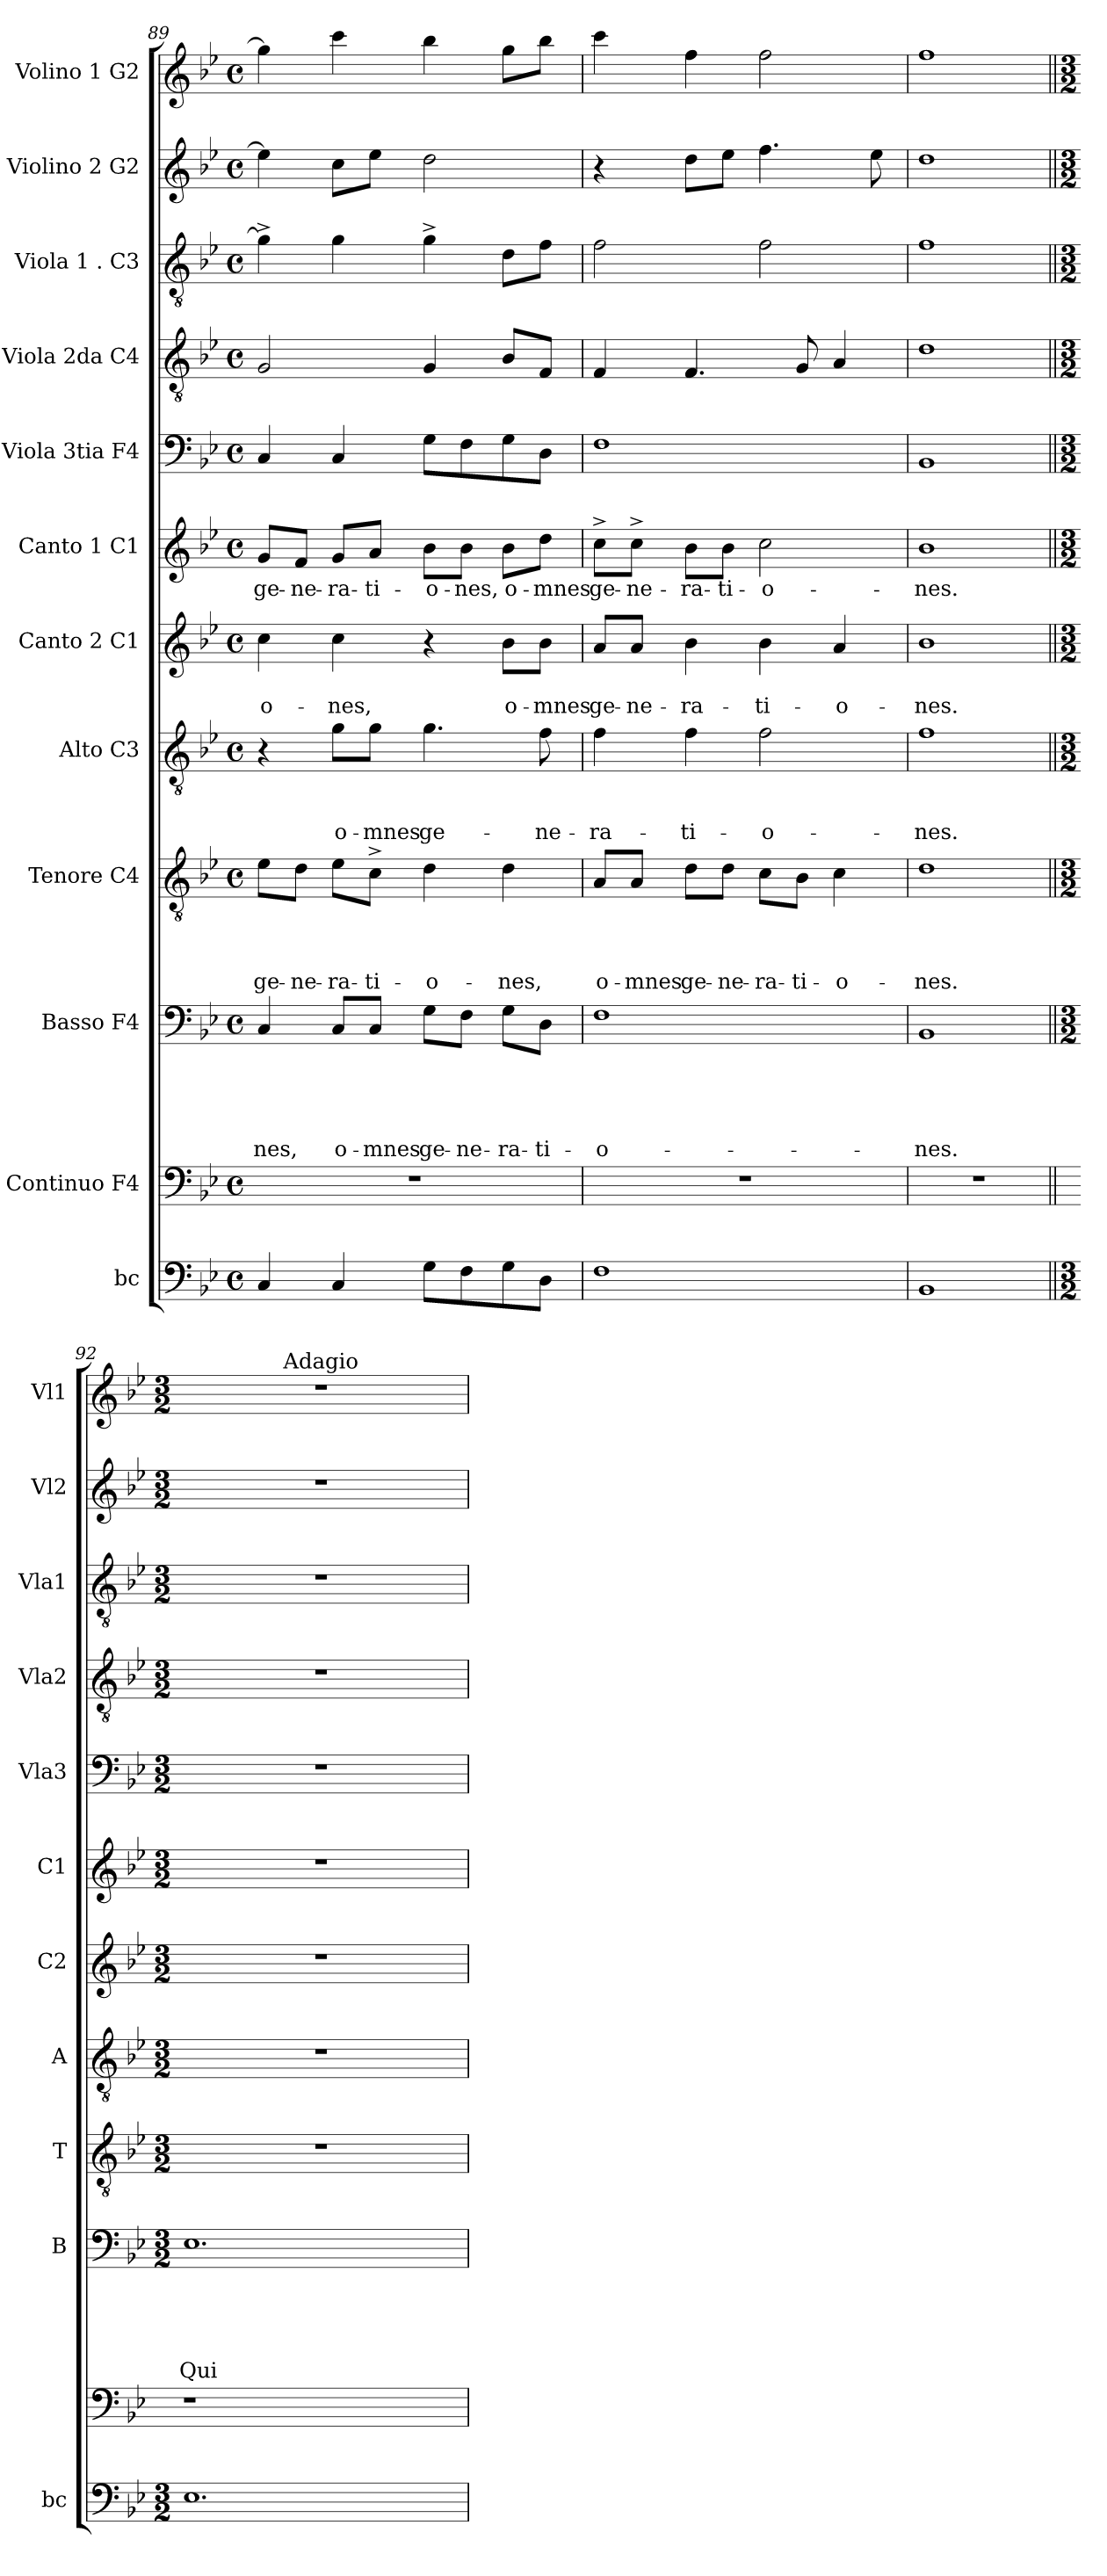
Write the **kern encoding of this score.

**kern	**kern	**kern	**text	**text	**text	**text	**text	**kern	**text	**text	**text	**text	**kern	**text	**text	**text	**kern	**text	**text	**kern	**text	**kern	**kern	**kern	**kern	**kern
*part12	*part11	*part10	*part10	*part10	*part10	*part10	*part10	*part9	*part9	*part9	*part9	*part9	*part8	*part8	*part8	*part8	*part7	*part7	*part7	*part6	*part6	*part5	*part4	*part3	*part2	*part1
*staff12	*staff11	*staff10	*staff10	*staff10	*staff10	*staff10	*staff10	*staff9	*staff9	*staff9	*staff9	*staff9	*staff8	*staff8	*staff8	*staff8	*staff7	*staff7	*staff7	*staff6	*staff6	*staff5	*staff4	*staff3	*staff2	*staff1
*I"bc	*I"Continuo F4	*I"Basso F4	*	*	*	*	*	*I"Tenore C4	*	*	*	*	*I"Alto C3	*	*	*	*I"Canto 2 C1	*	*	*I"Canto 1 C1	*	*I"Viola 3tia F4	*I"Viola 2da C4	*I"Viola 1 . C3	*I"Violino 2 G2	*I"Volino 1 G2
*I'bc	*	*I'B	*	*	*	*	*	*I'T	*	*	*	*	*I'A	*	*	*	*I'C2	*	*	*I'C1	*	*I'Vla3	*I'Vla2	*I'Vla1	*I'Vl2	*I'Vl1
*clefF4	*clefF4	*clefF4	*	*	*	*	*	*clefGv2	*	*	*	*	*clefGv2	*	*	*	*clefG2	*	*	*clefG2	*	*clefF4	*clefGv2	*clefGv2	*clefG2	*clefG2
*k[b-e-]	*k[b-e-]	*k[b-e-]	*	*	*	*	*	*k[b-e-]	*	*	*	*	*k[b-e-]	*	*	*	*k[b-e-]	*	*	*k[b-e-]	*	*k[b-e-]	*k[b-e-]	*k[b-e-]	*k[b-e-]	*k[b-e-]
*B-:	*B-:	*B-:	*	*	*	*	*	*B-:	*	*	*	*	*B-:	*	*	*	*B-:	*	*	*B-:	*	*B-:	*B-:	*B-:	*B-:	*B-:
*M4/4	*M4/4	*M4/4	*	*	*	*	*	*M4/4	*	*	*	*	*M4/4	*	*	*	*M4/4	*	*	*M4/4	*	*M4/4	*M4/4	*M4/4	*M4/4	*M4/4
*met(c)	*met(c)	*met(c)	*	*	*	*	*	*met(c)	*	*	*	*	*met(c)	*	*	*	*met(c)	*	*	*met(c)	*	*met(c)	*met(c)	*met(c)	*met(c)	*met(c)
=89	=89	=89	=89	=89	=89	=89	=89	=89	=89	=89	=89	=89	=89	=89	=89	=89	=89	=89	=89	=89	=89	=89	=89	=89	=89	=89
!	!	!	!	!	!	!	!LO:LY:b	!	!	!	!	!LO:LY:b	!	!	!	!	!	!	!LO:LY:b	!	!LO:LY:b	!	!	!	!	!
4C/	1r	4C/	.	.	.	.	-nes,	8e-\L	.	.	.	ge-	4r	.	.	.	4cc\	.	-o-	8g/L	ge-	4C/	2G/	4g^>\]	4ee-\]	4gg\]
!	!	!	!	!	!	!	!	!	!	!	!	!LO:LY:b	!	!	!	!	!	!	!	!	!LO:LY:b	!	!	!	!	!
.	.	.	.	.	.	.	.	8d\J	.	.	.	-ne-	.	.	.	.	.	.	.	8f/J	-ne-	.	.	.	.	.
!	!	!	!	!	!	!	!LO:LY:b	!	!	!	!	!LO:LY:b	!	!	!	!LO:LY:b	!	!	!LO:LY:b	!	!LO:LY:b	!	!	!	!	!
4C/	.	8C/L	.	.	.	.	o-	8e-\L	.	.	.	-ra-	8g\L	.	.	o-	4cc\	.	-nes,	8g/L	-ra-	4C/	.	4g\	8cc\L	4ccc\
!	!	!	!	!	!	!	!LO:LY:b	!	!	!	!	!LO:LY:b	!	!	!	!LO:LY:b	!	!	!	!	!LO:LY:b	!	!	!	!	!
.	.	8C/J	.	.	.	.	-mnes	8c^>\J	.	.	.	-ti-	8g\J	.	.	-mnes	.	.	.	8a/J	-ti-	.	.	.	8ee-\J	.
!	!	!	!	!	!	!	!LO:LY:b	!	!	!	!	!LO:LY:b	!	!	!	!LO:LY:b	!	!	!	!	!LO:LY:b	!	!	!	!	!
8G\L	.	8G\L	.	.	.	.	ge-	4d\	.	.	.	-o-	4.g\	.	.	ge-	4r	.	.	8b-\L	-o-	8G\L	4G/	4g^>\	2dd\	4bb-\
!	!	!	!	!	!	!	!LO:LY:b	!	!	!	!	!	!	!	!	!	!	!	!	!	!LO:LY:b	!	!	!	!	!
8F\	.	8F\J	.	.	.	.	-ne-	.	.	.	.	.	.	.	.	.	.	.	.	8b-\J	-nes,	8F\	.	.	.	.
!	!	!	!	!	!	!	!LO:LY:b	!	!	!	!	!LO:LY:b	!	!	!	!	!	!	!LO:LY:b	!	!LO:LY:b	!	!	!	!	!
8G\	.	8G\L	.	.	.	.	-ra-	4d\	.	.	.	-nes,	.	.	.	.	8b-\L	.	o-	8b-\L	o-	8G\	8B-/L	8d\L	.	8gg\L
!	!	!	!	!	!	!	!LO:LY:b	!	!	!	!	!	!	!	!	!LO:LY:b	!	!	!LO:LY:b	!	!LO:LY:b	!	!	!	!	!
8D\J	.	8D\J	.	.	.	.	-ti-	.	.	.	.	.	8f\	.	.	-ne-	8b-\J	.	-mnes	8dd\J	-mnes	8D\J	8F/J	8f\J	.	8bb-\J
=90	=90	=90	=90	=90	=90	=90	=90	=90	=90	=90	=90	=90	=90	=90	=90	=90	=90	=90	=90	=90	=90	=90	=90	=90	=90	=90
!	!	!	!	!	!	!	!LO:LY:b:rj	!	!	!	!	!LO:LY:b	!	!	!	!LO:LY:b	!	!	!LO:LY:b	!	!LO:LY:b	!	!	!	!	!
1F	1r	1F	.	.	.	.	-o-	8A/L	.	.	.	o-	4f\	.	.	-ra-	8a/L	.	ge-	8cc^>\L	ge-	1F	4F/	2f\	4r	4ccc\
!	!	!	!	!	!	!	!	!	!	!	!	!LO:LY:b	!	!	!	!	!	!	!LO:LY:b	!	!LO:LY:b	!	!	!	!	!
.	.	.	.	.	.	.	.	8A/J	.	.	.	-mnes	.	.	.	.	8a/J	.	-ne-	8cc^>\J	-ne-	.	.	.	.	.
!	!	!	!	!	!	!	!	!	!	!	!	!LO:LY:b	!	!	!	!LO:LY:b	!	!	!LO:LY:b	!	!LO:LY:b	!	!	!	!	!
.	.	.	.	.	.	.	.	8d\L	.	.	.	ge-	4f\	.	.	-ti-	4b-\	.	-ra-	8b-\L	-ra-	.	4.F/	.	8dd\L	4ff\
!	!	!	!	!	!	!	!	!	!	!	!	!LO:LY:b	!	!	!	!	!	!	!	!	!LO:LY:b	!	!	!	!	!
.	.	.	.	.	.	.	.	8d\J	.	.	.	-ne-	.	.	.	.	.	.	.	8b-\J	-ti-	.	.	.	8ee-\J	.
!	!	!	!	!	!	!	!	!	!	!	!	!LO:LY:b:rj	!	!	!	!LO:LY:b	!	!	!LO:LY:b	!	!LO:LY:b	!	!	!	!	!
.	.	.	.	.	.	.	.	8c\L	.	.	.	-ra-	2f\	.	.	-o-	4b-\	.	-ti-	2cc\	-o-	.	.	2f\	4.ff\	2ff\
!	!	!	!	!	!	!	!	!	!	!	!	!LO:LY:b	!	!	!	!	!	!	!	!	!	!	!	!	!	!
.	.	.	.	.	.	.	.	8B-\J	.	.	.	-ti-	.	.	.	.	.	.	.	.	.	.	8G/	.	.	.
!	!	!	!	!	!	!	!	!	!	!	!	!LO:LY:b	!	!	!	!	!	!	!LO:LY:b	!	!	!	!	!	!	!
.	.	.	.	.	.	.	.	4c\	.	.	.	-o-	.	.	.	.	4a/	.	-o-	.	.	.	4A/	.	.	.
.	.	.	.	.	.	.	.	.	.	.	.	.	.	.	.	.	.	.	.	.	.	.	.	.	8ee-\	.
=91	=91	=91	=91	=91	=91	=91	=91	=91	=91	=91	=91	=91	=91	=91	=91	=91	=91	=91	=91	=91	=91	=91	=91	=91	=91	=91
!	!	!	!	!	!	!	!LO:LY:b	!	!	!	!	!LO:LY:b	!	!	!	!LO:LY:b	!	!	!LO:LY:b	!	!LO:LY:b	!	!	!	!	!
1BB-	1r	1BB-	.	.	.	.	-nes.	1d	.	.	.	-nes.	1f	.	.	-nes.	1b-	.	-nes.	1b-	-nes.	1BB-	1d	1f	1dd	1ff
!!LO:LB:g=z
=92||	=92||	=92||	=92||	=92||	=92||	=92||	=92||	=92||	=92||	=92||	=92||	=92||	=92||	=92||	=92||	=92||	=92||	=92||	=92||	=92||	=92||	=92||	=92||	=92||	=92||	=92||
*M3/2	*	*M3/2	*	*	*	*	*	*M3/2	*	*	*	*	*M3/2	*	*	*	*M3/2	*	*	*M3/2	*	*M3/2	*M3/2	*M3/2	*M3/2	*M3/2
!	!	!	!	!	!	!	!LO:LY:b	!	!	!	!	!	!	!	!	!	!	!	!	!	!	!	!	!	!LO:N:vis=1	!LO:N:vis=1
*	*	*	*	*	*	*	*	*	*	*	*	*	*	*	*	*	*	*	*	*	*	*	*	*	*	*^
1.E-	1r	1.E-	.	.	.	.	Qui-	1.r	.	.	.	.	1.r	.	.	.	1.r	.	.	1.r	.	1.r	1.r	1.r	1.r	1.r	4ryy
.	.	.	.	.	.	.	.	.	.	.	.	.	.	.	.	.	.	.	.	.	.	.	.	.	.	.	8ryy
.	.	.	.	.	.	.	.	.	.	.	.	.	.	.	.	.	.	.	.	.	.	.	.	.	.	.	32ryy
!	!	!	!	!	!	!	!	!	!	!	!	!	!	!	!	!	!	!	!	!	!	!	!	!	!	!	!LO:TX:a:t=Adagio
.	.	.	.	.	.	.	.	.	.	.	.	.	.	.	.	.	.	.	.	.	.	.	.	.	.	.	1ryy
.	2ryy	.	.	.	.	.	.	.	.	.	.	.	.	.	.	.	.	.	.	.	.	.	.	.	.	.	.
.	.	.	.	.	.	.	.	.	.	.	.	.	.	.	.	.	.	.	.	.	.	.	.	.	.	.	16.ryy
*	*	*	*	*	*	*	*	*	*	*	*	*	*	*	*	*	*	*	*	*	*	*	*	*	*	*v	*v
=	=	=	=	=	=	=	=	=	=	=	=	=	=	=	=	=	=	=	=	=	=	=	=	=	=	=
*-	*-	*-	*-	*-	*-	*-	*-	*-	*-	*-	*-	*-	*-	*-	*-	*-	*-	*-	*-	*-	*-	*-	*-	*-	*-	*-
